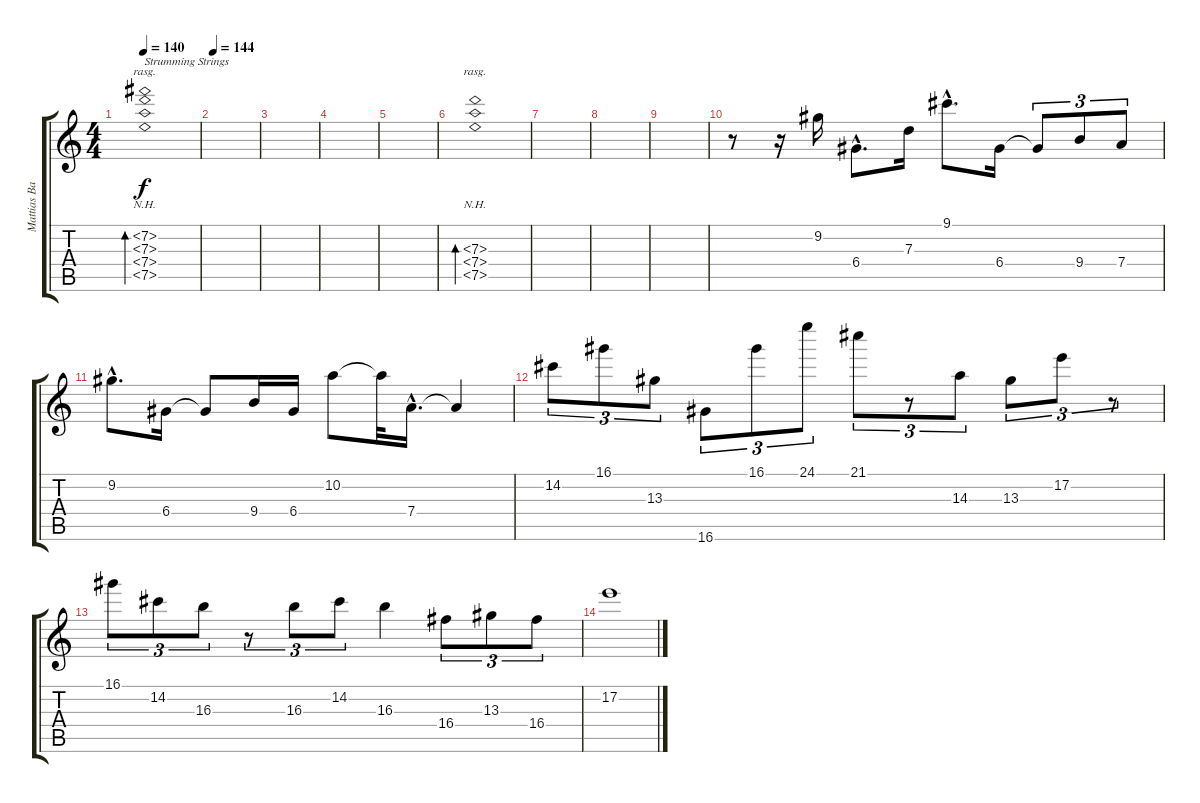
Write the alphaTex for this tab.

\track ("Mattias Backing Track 1 (nylon)" "Mattias Ba") {instrument acousticguitarnylon}
\staff {score tabs}
\tuning (E4 B3 G3 D3 A2 E2) {hide}
\ts (4 4)
\tempo 140
\clef g2
\ks c
(7.2{nh} 7.3{nh} 7.4{nh} 7.5{nh}).1{bd 60 rasg ii txt "Strumming Strings" dy f instrument acousticguitarnylon} |
\tempo 144
|
|
|
|
(7.3{nh} 7.4{nh} 7.5{nh}).1{bd 60 rasg ii} |
|
|
|
r.8 r.16 9.2.16 6.4{hac}.8{d} 7.3.16 9.1{hac}.8{d} 6.4.16 6.4{t}.8{tu (3 2)} 9.4.8{tu (3 2)} 7.4.8{tu (3 2)} |
9.2{hac}.8{d} 6.4.16 6.4{t}.8 9.4.16 6.4.16 10.2.8 10.2{t}.32 7.4{hac}.16{d} 7.4{t}.4 |
14.2.8{tu (3 2)} 16.1.8{tu (3 2)} 13.3.8{tu (3 2)} 16.6.8{tu (3 2)} 16.1.8{tu (3 2)} 24.1.8{tu (3 2)} 21.1.8{tu (3 2)} r.8{tu (3 2)} 14.3.8{tu (3 2)} 13.3.8{tu (3 2)} 17.2.8{tu (3 2)} r.8{tu (3 2)} |
16.1.8{tu (3 2)} 14.2.8{tu (3 2)} 16.3.8{tu (3 2)} r.8{tu (3 2)} 16.3.8{tu (3 2)} 14.2.8{tu (3 2)} 16.3.4 16.4.8{tu (3 2)} 13.3.8{tu (3 2)} 16.4.8{tu (3 2)} |
17.2.1
